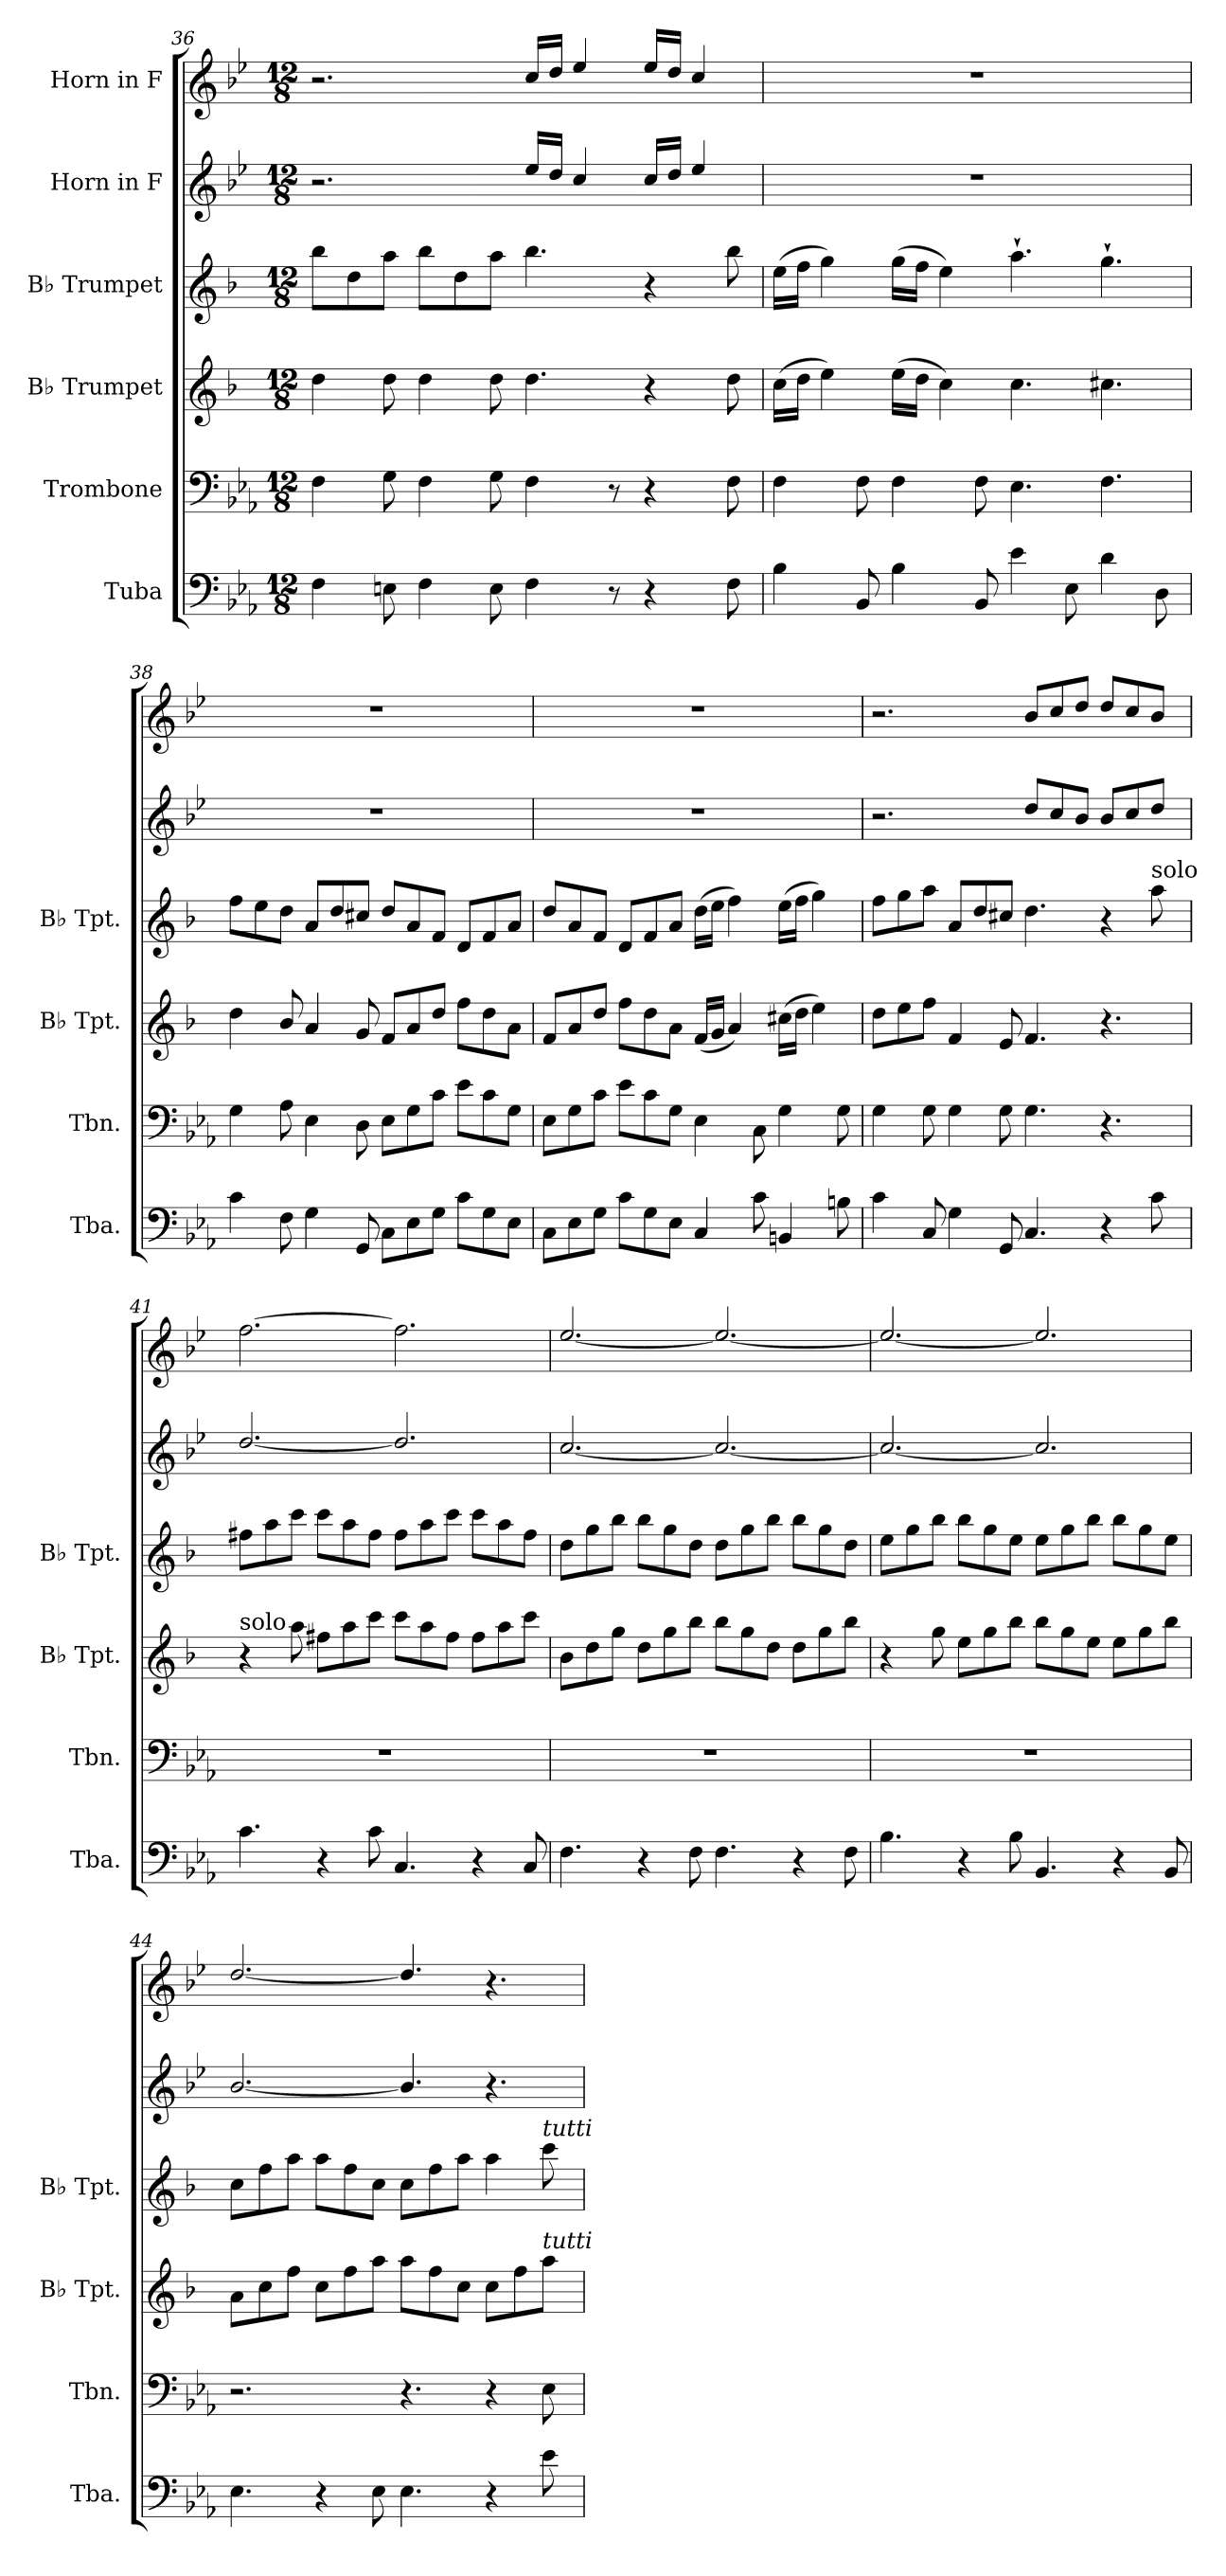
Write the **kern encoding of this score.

**kern	**kern	**kern	**kern	**kern	**kern
*part6	*part5	*part4	*part3	*part2	*part1
*staff6	*staff5	*staff4	*staff3	*staff2	*staff1
*I"Tuba	*I"Trombone	*I"B♭ Trumpet	*I"B♭ Trumpet	*I"Horn in F	*I"Horn in F
*I'Tba.	*I'Tbn.	*I'B♭ Tpt.	*I'B♭ Tpt.	*	*
!!LO:PB:g=z
*clefF4	*clefF4	*clefG2	*clefG2	*clefG2	*clefG2
*	*	*ITrd1c2	*ITrd1c2	*ITrd4c7	*ITrd4c7
*k[b-e-a-]	*k[b-e-a-]	*k[b-e-a-]	*k[b-e-a-]	*k[b-e-a-]	*k[b-e-a-]
*M12/8	*M12/8	*M12/8	*M12/8	*M12/8	*M12/8
=36	=36	=36	=36	=36	=36
4F\	4F\	4cc\	8aa-\L	2.r	2.r
.	.	.	8cc\	.	.
8En\	8G\	8cc\	8gg\J	.	.
4F\	4F\	4cc\	8aa-\L	.	.
.	.	.	8cc\	.	.
8E\	8G\	8cc\	8gg\J	.	.
4F\	4F\	4.cc\	4.aa-\	16a-/LL	16f/LL
.	.	.	.	16g/JJ	16g/JJ
.	.	.	.	4f/	4a-/
8r	8r	.	.	.	.
4r	4r	4r	4r	16f/LL	16a-/LL
.	.	.	.	16g/JJ	16g/JJ
.	.	.	.	4a-/	4f/
8F\	8F\	8cc\	8aa-\	.	.
=37	=37	=37	=37	=37	=37
4B-\	4F\	(>16b-\LL	(>16dd\LL	1.r	1.r
.	.	16cc\JJ	16ee-\JJ	.	.
.	.	4dd\)	4ff\)	.	.
8BB-/	8F\	.	.	.	.
4B-\	4F\	(>16dd\LL	(>16ff\LL	.	.
.	.	16cc\JJ	16ee-\JJ	.	.
.	.	4b-\)	4dd\)	.	.
8BB-/	8F\	.	.	.	.
4e-\	4.E-\	4.b-\	4.gg`\	.	.
8E-\	.	.	.	.	.
4d\	4.F\	4.bn\	4.ff`\	.	.
8D\	.	.	.	.	.
=38	=38	=38	=38	=38	=38
4c\	4G\	4cc\	8ee-\L	1.r	1.r
.	.	.	8dd\	.	.
8F\	8A-\	8a-/	8cc\J	.	.
4G\	4E-\	4g/	8g/L	.	.
.	.	.	8cc/	.	.
8GG/	8D\	8f/	8bn/J	.	.
8C\L	8E-\L	8e-/L	8cc/L	.	.
8E-\	8G\	8g/	8g/	.	.
8G\J	8c\J	8cc/J	8e-/J	.	.
8c\L	8e-\L	8ee-\L	8c/L	.	.
8G\	8c\	8cc\	8e-/	.	.
8E-\J	8G\J	8g\J	8g/J	.	.
!!LO:LB:g=z
=39	=39	=39	=39	=39	=39
8C\L	8E-\L	8e-/L	8cc/L	1.r	1.r
8E-\	8G\	8g/	8g/	.	.
8G\J	8c\J	8cc/J	8e-/J	.	.
8c\L	8e-\L	8ee-\L	8c/L	.	.
8G\	8c\	8cc\	8e-/	.	.
8E-\J	8G\J	8g\J	8g/J	.	.
4C/	4E-\	(<16e-/LL	(>16cc\LL	.	.
.	.	16f/JJ	16dd\JJ	.	.
.	.	4g/)	4ee-\)	.	.
8c\	8C\	.	.	.	.
4BBn/	4G\	(>16bn\LL	(>16dd\LL	.	.
.	.	16cc\JJ	16ee-\JJ	.	.
.	.	4dd\)	4ff\)	.	.
8Bn\	8G\	.	.	.	.
=40	=40	=40	=40	=40	=40
4c\	4G\	8cc\L	8ee-\L	2.r	2.r
.	.	8dd\	8ff\	.	.
8C/	8G\	8ee-\J	8gg\J	.	.
4G\	4G\	4e-/	8g/L	.	.
.	.	.	8cc/	.	.
8GG/	8G\	8d/	8bn/J	.	.
4.C/	4.G\	4.e-/	4.cc\	8g/L	8e-/L
.	.	.	.	8f/	8f/
.	.	.	.	8e-/J	8g/J
4r	4.r	4.r	4r	8e-/L	8g/L
.	.	.	.	8f/	8f/
!	!	!	!LO:TX:a:t=solo	!	!
8c\	.	.	8gg\	8g/J	8e-/J
=41	=41	=41	=41	=41	=41
!	!	!LO:TX:a:t=solo	!	!	!
4.c\	1.r	4r	8een\L	[2.g/	[2.b-\
.	.	.	8gg\	.	.
.	.	8gg\	8bb-\J	.	.
4r	.	8een\L	8bb-\L	.	.
.	.	8gg\	8gg\	.	.
8c\	.	8bb-\J	8ee\J	.	.
4.C/	.	8bb-\L	8ee\L	2.g/]	2.b-\]
.	.	8gg\	8gg\	.	.
.	.	8ee\J	8bb-\J	.	.
4r	.	8ee\L	8bb-\L	.	.
.	.	8gg\	8gg\	.	.
8C/	.	8bb-\J	8ee\J	.	.
!!LO:PB:g=z
=42	=42	=42	=42	=42	=42
4.F\	1.r	8a-\L	8cc\L	[2.f/	[2.a-/
.	.	8cc\	8ff\	.	.
.	.	8ff\J	8aa-\J	.	.
4r	.	8cc\L	8aa-\L	.	.
.	.	8ff\	8ff\	.	.
8F\	.	8aa-\J	8cc\J	.	.
4.F\	.	8aa-\L	8cc\L	2.f/_	2.a-/_
.	.	8ff\	8ff\	.	.
.	.	8cc\J	8aa-\J	.	.
4r	.	8cc\L	8aa-\L	.	.
.	.	8ff\	8ff\	.	.
8F\	.	8aa-\J	8cc\J	.	.
=43	=43	=43	=43	=43	=43
4.B-\	1.r	4r	8dd\L	2.f/_	2.a-/_
.	.	.	8ff\	.	.
.	.	8ff\	8aa-\J	.	.
4r	.	8dd\L	8aa-\L	.	.
.	.	8ff\	8ff\	.	.
8B-\	.	8aa-\J	8dd\J	.	.
4.BB-/	.	8aa-\L	8dd\L	2.f/]	2.a-/]
.	.	8ff\	8ff\	.	.
.	.	8dd\J	8aa-\J	.	.
4r	.	8dd\L	8aa-\L	.	.
.	.	8ff\	8ff\	.	.
8BB-/	.	8aa-\J	8dd\J	.	.
=44	=44	=44	=44	=44	=44
4.E-\	2.r	8g\L	8b-\L	[2.e-/	[2.g/
.	.	8b-\	8ee-\	.	.
.	.	8ee-\J	8gg\J	.	.
4r	.	8b-\L	8gg\L	.	.
.	.	8ee-\	8ee-\	.	.
8E-\	.	8gg\J	8b-\J	.	.
4.E-\	4.r	8gg\L	8b-\L	4.e-/]	4.g/]
.	.	8ee-\	8ee-\	.	.
.	.	8b-\J	8gg\J	.	.
4r	4r	8b-\L	4gg\	4.r	4.r
.	.	8ee-\	.	.	.
!	!	!	!LO:TX:a:i:t=tutti	!	!
!	!	!LO:TX:a:i:t=tutti	!	!	!
8e-\	8E-\	8gg\J	8bb-\	.	.
=	=	=	=	=	=
*-	*-	*-	*-	*-	*-
